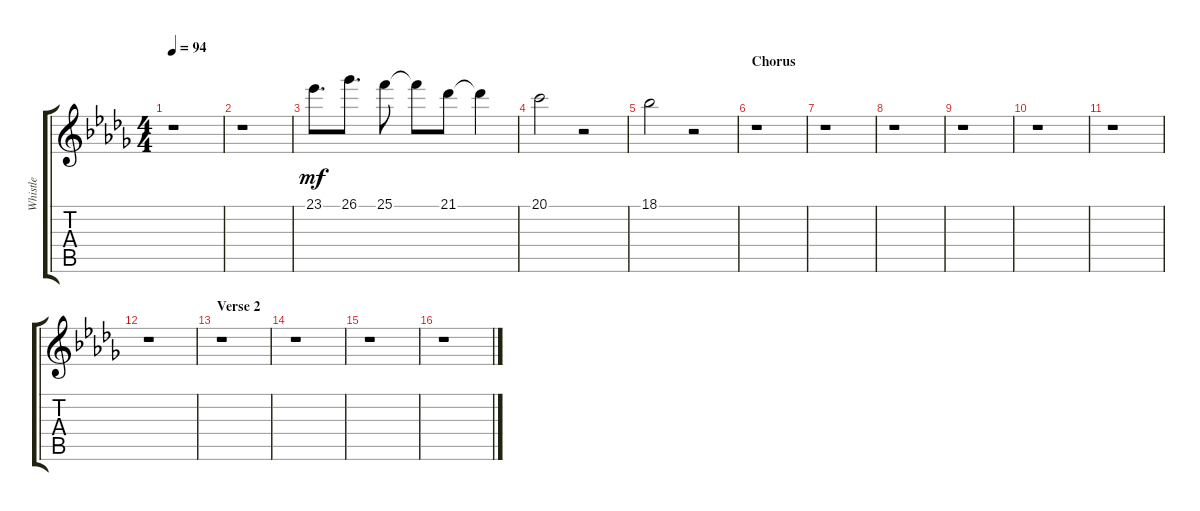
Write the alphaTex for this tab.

\track ("Whistle" "Whistle") {instrument whistle}
\staff {score tabs}
\tuning (E4 B3 G3 D3 A2 E2) {hide}
\ts (4 4)
\tempo 94
\clef g2
\ks bbminor
r.1{dy mf} |
r.1 |
23.1.8{d} 26.1.8{d} 25.1.8 25.1{t}.8 21.1.8 21.1{t}.4 |
20.1.2 r.2 |
18.1.2 r.2 |
\section ("" "Chorus")
r.1 |
r.1 |
r.1 |
r.1 |
r.1 |
r.1 |
r.1 |
\section ("" "Verse 2")
r.1 |
r.1 |
r.1 |
r.1
